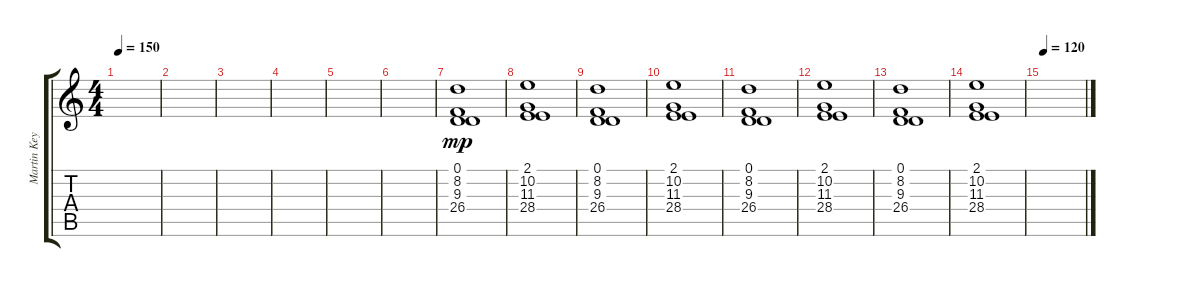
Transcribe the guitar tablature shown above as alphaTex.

\track ("Martin Keyboard2" "Martin Key") {instrument stringensemble1}
\staff {score tabs}
\tuning (D4 A3 F3 C3 G2 D2) {hide}
\ts (4 4)
\tempo 150
\clef g2
\ks c
|
|
|
|
|
|
(0.1 8.2 9.3 26.4).1{dy mp} |
(2.1 10.2 11.3 28.4).1 |
(0.1 8.2 9.3 26.4).1 |
(2.1 10.2 11.3 28.4).1 |
(0.1 8.2 9.3 26.4).1 |
(2.1 10.2 11.3 28.4).1 |
(0.1 8.2 9.3 26.4).1 |
(2.1 10.2 11.3 28.4).1 |
\tempo 120
